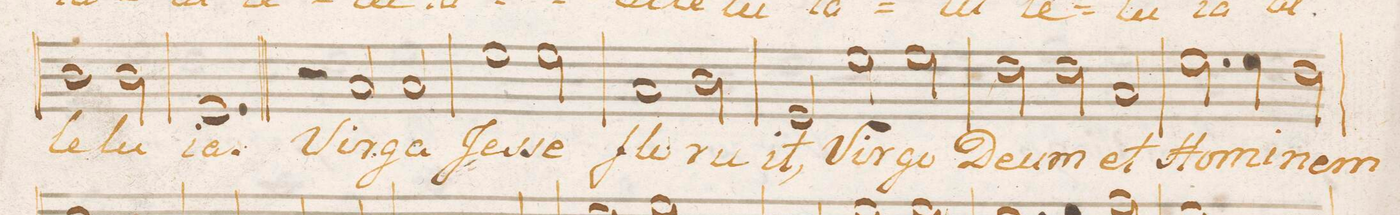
**kern	**text
*I"Basso.	*
*clefF4	*
*k[]	*
*M3/2	*
1D	-le-
2D\	-lu-
=16	=16
1.GG	-ia.
=17||	=17||
2r	.
2C/	Vir-
2C/	-ga
=18	=18
1G	Jes-
2G\	-se
=19	=19
1C	flo-
2D\	-ru-
=20	=20
2GG/	-it,
2G\	Vir-
2G\	-go
=21	=21
2F\	De-
2F\	-um
2C/	et
=22	=22
2.G\	Ho-
4G\	-mi-
2F\	-nem
=23	=23
*-	*-
